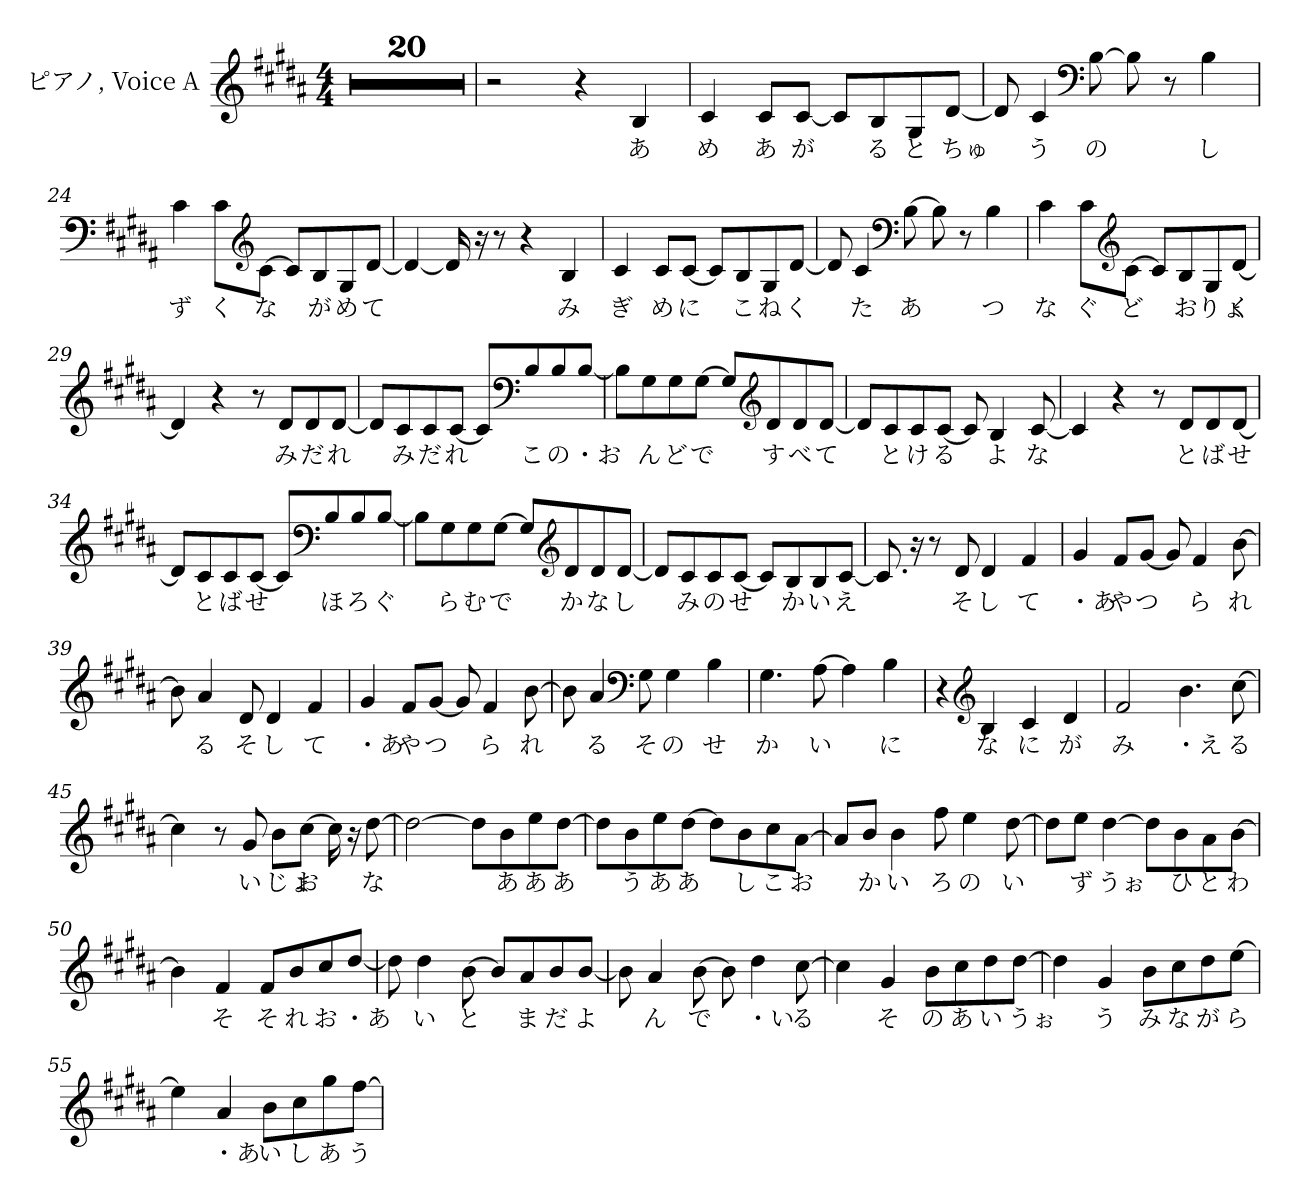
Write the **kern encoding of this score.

**kern	**text
*part1	*part1
*staff1	*staff1
*I"ピアノ, Voice A	*
*clefG2	*
*k[f#c#g#d#a#]	*
*M4/4	*
*MM180	*
=1	=1
1r	.
=2	=2
1r	.
=3	=3
1r	.
=4	=4
1r	.
=5	=5
1r	.
=6	=6
1r	.
=7	=7
1r	.
=8	=8
1r	.
=9	=9
1r	.
=10	=10
1r	.
=11	=11
1r	.
=12	=12
1r	.
=13	=13
1r	.
=14	=14
1r	.
=15	=15
1r	.
!!LO:LB:g=z
=16	=16
1r	.
=17	=17
1r	.
=18	=18
1r	.
=19	=19
1r	.
=20	=20
1r	.
=21	=21
2r	.
4r	.
!	!LO:LY:b
4B/	あ
=22	=22
!	!LO:LY:b
4c#/	め
!	!LO:LY:b
8c#/L	あ
!	!LO:LY:b
[8c#/J	が
8c#/L]	.
!	!LO:LY:b
8B/	る
!	!LO:LY:b
8G#/	と
!	!LO:LY:b
[8d#/J	ちゅ
=23	=23
8d#/]	.
!	!LO:LY:b
4c#/	う
*clefF4	*
!	!LO:LY:b
[8B\	の
8B\]	.
8r	.
!	!LO:LY:b
4B\	し
!!LO:LB:g=z
=24	=24
!	!LO:LY:b
4c#\	ず
!	!LO:LY:b
8c#\L	く
*clefG2	*
!	!LO:LY:b
[8c#\J	な
8c#/L]	.
!	!LO:LY:b
8B/	が
!	!LO:LY:b
8G#/	め
!	!LO:LY:b
[8d#/J	て
=25	=25
4d#/_	.
16d#/]	.
16r	.
8r	.
4r	.
!	!LO:LY:b
4B/	み
=26	=26
!	!LO:LY:b
4c#/	ぎ
!	!LO:LY:b
8c#/L	め
!	!LO:LY:b
[8c#/J	に
8c#/L]	.
!	!LO:LY:b
8B/	こ
!	!LO:LY:b
8G#/	ね
!	!LO:LY:b
[8d#/J	く
=27	=27
8d#/]	.
!	!LO:LY:b
4c#/	た
*clefF4	*
!	!LO:LY:b
[8B\	あ
8B\]	.
8r	.
!	!LO:LY:b
4B\	つ
!!LO:LB:g=z
=28	=28
!	!LO:LY:b
4c#\	な
!	!LO:LY:b
8c#\L	ぐ
*clefG2	*
!	!LO:LY:b
[8c#\J	ど
8c#/L]	.
!	!LO:LY:b
8B/	お
!	!LO:LY:b
8G#/	りょ
!	!LO:LY:b
[8d#/J	く
=29	=29
4d#/]	.
4r	.
8r	.
!	!LO:LY:b
8d#/L	み
!	!LO:LY:b
8d#/	だ
!	!LO:LY:b
[8d#/J	れ
=30	=30
8d#/L]	.
!	!LO:LY:b
8c#/	み
!	!LO:LY:b
8c#/	だ
!	!LO:LY:b
[8c#/J	れ
8c#/L]	.
*clefF4	*
!	!LO:LY:b
8B/	こ
!	!LO:LY:b
8B/	の
!	!LO:LY:b
[8B/J	・お
=31	=31
8B\L]	.
!	!LO:LY:b
8G#\	ん
!	!LO:LY:b
8G#\	ど
!	!LO:LY:b
[8G#\J	で
8G#/L]	.
*clefG2	*
!	!LO:LY:b
8d#/	す
!	!LO:LY:b
8d#/	べ
!	!LO:LY:b
[8d#/J	て
!!LO:LB:g=z
=32	=32
8d#/L]	.
!	!LO:LY:b
8c#/	と
!	!LO:LY:b
8c#/	け
!	!LO:LY:b
[8c#/J	る
8c#/]	.
!	!LO:LY:b
4B/	よ
!	!LO:LY:b
[8c#/	な
=33	=33
4c#/]	.
4r	.
8r	.
!	!LO:LY:b
8d#/L	と
!	!LO:LY:b
8d#/	ば
!	!LO:LY:b
[8d#/J	せ
=34	=34
8d#/L]	.
!	!LO:LY:b
8c#/	と
!	!LO:LY:b
8c#/	ば
!	!LO:LY:b
[8c#/J	せ
8c#/L]	.
*clefF4	*
!	!LO:LY:b
8B/	ほ
!	!LO:LY:b
8B/	ろ
!	!LO:LY:b
[8B/J	ぐ
=35	=35
8B\L]	.
!	!LO:LY:b
8G#\	ら
!	!LO:LY:b
8G#\	む
!	!LO:LY:b
[8G#\J	で
8G#/L]	.
*clefG2	*
!	!LO:LY:b
8d#/	か
!	!LO:LY:b
8d#/	な
!	!LO:LY:b
[8d#/J	し
!!LO:LB:g=z
=36	=36
8d#/L]	.
!	!LO:LY:b
8c#/	み
!	!LO:LY:b
8c#/	の
!	!LO:LY:b
[8c#/J	せ
8c#/L]	.
!	!LO:LY:b
8B/	か
!	!LO:LY:b
8B/	い
!	!LO:LY:b
[8c#/J	え
=37	=37
8.c#/]	.
16r	.
8r	.
!	!LO:LY:b
8d#/	そ
!	!LO:LY:b
4d#/	し
!	!LO:LY:b
4f#/	て
=38	=38
!	!LO:LY:b
4g#/	・あ
!	!LO:LY:b
8f#/L	や
!	!LO:LY:b
[8g#/J	つ
8g#/]	.
!	!LO:LY:b
4f#/	ら
!	!LO:LY:b
[8b\	れ
=39	=39
8b\]	.
!	!LO:LY:b
4a#/	る
!	!LO:LY:b
8d#/	そ
!	!LO:LY:b
4d#/	し
!	!LO:LY:b
4f#/	て
=40	=40
!	!LO:LY:b
4g#/	・あ
!	!LO:LY:b
8f#/L	や
!	!LO:LY:b
[8g#/J	つ
8g#/]	.
!	!LO:LY:b
4f#/	ら
!	!LO:LY:b
[8b\	れ
!!LO:LB:g=z
=41	=41
8b\]	.
!	!LO:LY:b
4a#/	る
*clefF4	*
!	!LO:LY:b
8G#\	そ
!	!LO:LY:b
4G#\	の
!	!LO:LY:b
4B\	せ
=42	=42
!	!LO:LY:b
4.G#\	か
!	!LO:LY:b
[8A#\	い
4A#\]	.
!	!LO:LY:b
4B\	に
=43	=43
4r	.
*clefG2	*
!	!LO:LY:b
4B/	な
!	!LO:LY:b
4c#/	に
!	!LO:LY:b
4d#/	が
=44	=44
!	!LO:LY:b
2f#/	み
!	!LO:LY:b
4.b\	・え
!	!LO:LY:b
[8cc#\	る
=45	=45
4cc#\]	.
8r	.
!	!LO:LY:b
8g#/	い
!	!LO:LY:b
8b\L	じょ
!	!LO:LY:b
[8cc#\J	お
16cc#\]	.
16r	.
!	!LO:LY:b
[8dd#\	な
=46	=46
2dd#\_	.
8dd#\L]	.
!	!LO:LY:b
8b\	あ
!	!LO:LY:b
8ee\	あ
!	!LO:LY:b
[8dd#\J	あ
!!LO:LB:g=z
=47	=47
8dd#\L]	.
!	!LO:LY:b
8b\	う
!	!LO:LY:b
8ee\	あ
!	!LO:LY:b
[8dd#\J	あ
8dd#\L]	.
!	!LO:LY:b
8b\	し
!	!LO:LY:b
8cc#\	こ
!	!LO:LY:b
[8a#\J	お
=48	=48
8a#/L]	.
!	!LO:LY:b
8b/J	か
!	!LO:LY:b
4b\	い
!	!LO:LY:b
8ff#\	ろ
!	!LO:LY:b
4ee\	の
!	!LO:LY:b
[8dd#\	い
=49	=49
8dd#\L]	.
!	!LO:LY:b
8ee\J	ず
!	!LO:LY:b
[4dd#\	うぉ
8dd#\L]	.
!	!LO:LY:b
8b\	ひ
!	!LO:LY:b
8a#\	と
!	!LO:LY:b
[8b\J	わ
=50	=50
4b\]	.
!	!LO:LY:b
4f#/	そ
!	!LO:LY:b
8f#/L	そ
!	!LO:LY:b
8b/	れ
!	!LO:LY:b
8cc#/	お
!	!LO:LY:b
[8dd#/J	・あ
=51	=51
8dd#\]	.
!	!LO:LY:b
4dd#\	い
!	!LO:LY:b
[8b\	と
8b/L]	.
!	!LO:LY:b
8a#/	ま
!	!LO:LY:b
8b/	だ
!	!LO:LY:b
[8b/J	よ
!!LO:LB:g=z
=52	=52
8b\]	.
!	!LO:LY:b
4a#/	ん
!	!LO:LY:b
[8b\	で
8b\]	.
!	!LO:LY:b
4dd#\	・い
!	!LO:LY:b
[8cc#\	る
=53	=53
4cc#\]	.
!	!LO:LY:b
4g#/	そ
!	!LO:LY:b
8b\L	の
!	!LO:LY:b
8cc#\	あ
!	!LO:LY:b
8dd#\	い
!	!LO:LY:b
[8dd#\J	うぉ
=54	=54
4dd#\]	.
!	!LO:LY:b
4g#/	う
!	!LO:LY:b
8b\L	み
!	!LO:LY:b
8cc#\	な
!	!LO:LY:b
8dd#\	が
!	!LO:LY:b
[8ee\J	ら
=55	=55
4ee\]	.
!	!LO:LY:b
4a#/	・あ
!	!LO:LY:b
8b\L	い
!	!LO:LY:b
8cc#\	し
!	!LO:LY:b
8gg#\	あ
!	!LO:LY:b
[8ff#\J	う
=	=
*-	*-
